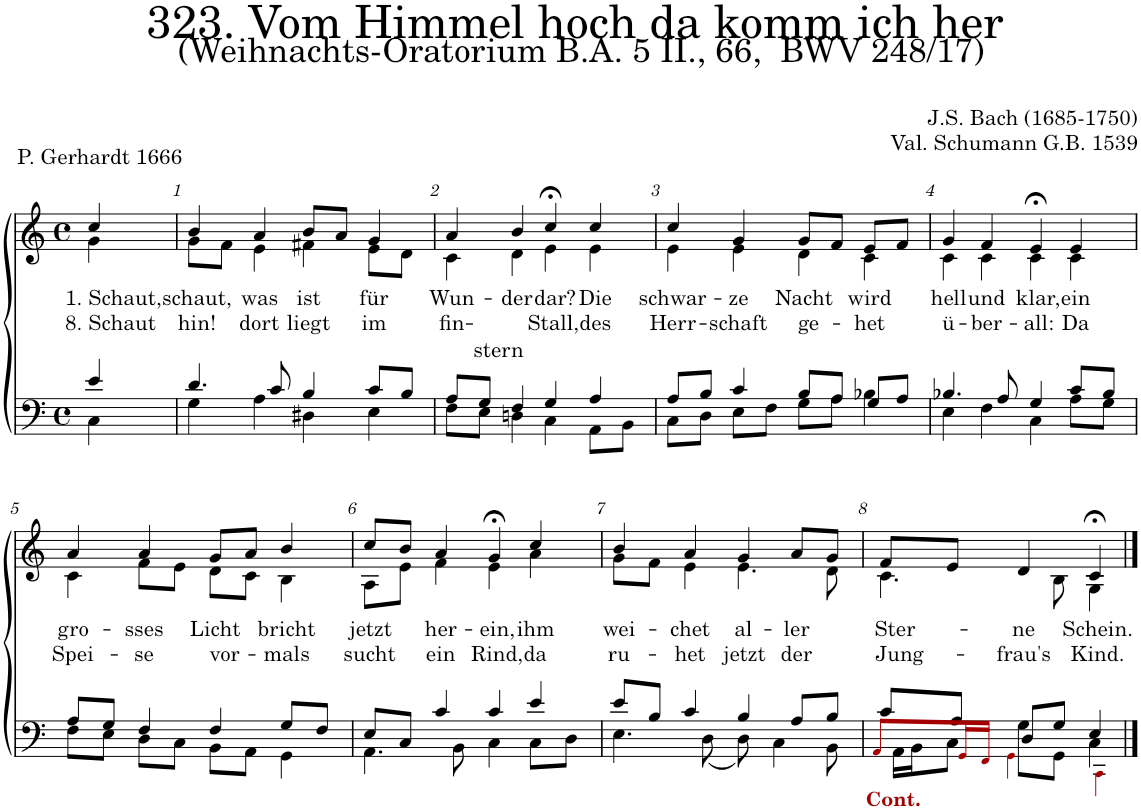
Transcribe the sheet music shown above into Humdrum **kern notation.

**kern	**kern	**text	**text
*part2	*part1	*part1	*part1
*staff2	*staff1	*staff1	*staff1
*I"Tenor/Bass	*I"Soprano/Alto	*	*
*clefF4	*clefG2	*	*
*k[]	*k[]	*	*
*M4/4	*M4/4	*	*
*met(c)	*met(c)	*	*
=	=	=	=
*^	*	*	*
!	!	!	!LO:LY:b	!LO:LY:b
*	*	*^	*	*
4e/	4C\	4cc/	4g\	1. Schaut,	8. Schaut
=1	=1	=1	=1	=1	=1
!	!	!	!	!LO:LY:b	!LO:LY:b
4.d/	4G\	4b;</	8g\L	schaut,	hin!
.	.	.	8f\J	.	.
!	!	!	!	!LO:LY:b	!LO:LY:b
.	4A\	4a/	4e\	was	dort
8c/	.	.	.	.	.
!	!	!	!	!LO:LY:b	!LO:LY:b
4B/	4D#X\	8b;</L	4f#X\	ist	liegt
.	.	8a/J	.	.	.
!	!	!	!	!LO:LY:b	!LO:LY:b
8c/L	4E\	4g/	8e\L	für	im
8B/J	.	.	8d\J	.	.
=2	=2	=2	=2	=2	=2
!	!	!	!	!LO:LY:b	!LO:LY:b
8A/L	8F\L	4a/	4c\	Wun-	fin-
8G/J	8E\J	.	.	.	.
!	!	!	!	!LO:LY:b	!LO:LY:b
4F/	4Dn\	4b/	4d\	-der	-stern
!	!	!	!	!LO:LY:b	!LO:LY:b
4G/	4C\	4cc;<,/	4e\	dar?	Stall,
!	!	!	!	!LO:LY:b	!LO:LY:b
4A/	8AA\L	4cc/	4e\	Die	des
.	8BB\J	.	.	.	.
=3	=3	=3	=3	=3	=3
!	!	!	!	!LO:LY:b	!LO:LY:b
8A/L	8C\L	4cc/	4e\	schwar-	Herr-
8B/J	8D\J	.	.	.	.
!	!	!	!	!LO:LY:b	!LO:LY:b
4c/	8E\L	4g/	4e\	-ze	-schaft
.	8F\J	.	.	.	.
!	!	!	!	!LO:LY:b	!LO:LY:b
8B/L	8G\L	8g/L	4d\	Nacht	ge-
8A/J	8A\J	8f/J	.	.	.
!	!	!	!	!LO:LY:b	!LO:LY:b
8G/L	4B-X\	8e/L	4c\	wird	-het
8A/J	.	8f/J	.	.	.
=4	=4	=4	=4	=4	=4
!	!	!	!	!LO:LY:b	!LO:LY:b
4.B-X/	4E\	4g/	4c\	hell	ü-
!	!	!	!	!LO:LY:b	!LO:LY:b
.	4F\	4f/	4c\	und	-ber-
8A/	.	.	.	.	.
!	!	!	!	!LO:LY:b	!LO:LY:b
4G/	4C\	4e;<,/	4c\	klar,	-all:
!	!	!	!	!LO:LY:b	!LO:LY:b
8c/L	8A\L	4e/	4c\	ein	Da
8B-/J	8G\J	.	.	.	.
!!LO:LB:g=z	!!
=5	=5	=5	=5	=5	=5
!	!	!	!	!LO:LY:b	!LO:LY:b
8A/L	8F\L	4a;</	4c\	gro-	Spei-
8G/J	8E\J	.	.	.	.
!	!	!	!	!LO:LY:b	!LO:LY:b
4F/	8D\L	4a/	8f\L	-sses	-se
.	8C\J	.	8e\J	.	.
!	!	!	!	!LO:LY:b	!LO:LY:b
4F/	8BB\L	8g/L	8d\L	Licht	vor-
.	8AA\J	8a/J	8c\J	.	.
!	!	!	!	!LO:LY:b	!LO:LY:b
8G/L	4GG\	4b/	4B\	bricht	-mals
8F/J	.	.	.	.	.
=6	=6	=6	=6	=6	=6
!	!	!	!	!LO:LY:b	!LO:LY:b
8E/L	4.AA\	8cc;</L	8A\L	jetzt	sucht
8C/J	.	8b/J	8e\J	.	.
!	!	!	!	!LO:LY:b	!LO:LY:b
4c/	.	4a/	4f\	her-	ein
.	8BB\	.	.	.	.
!	!	!	!	!LO:LY:b	!LO:LY:b
4c/	4C\	4g;<,/	4e\	-ein,	Rind,
!	!	!	!	!LO:LY:b	!LO:LY:b
4e/	8C\L	4cc/	4a\	ihm	da
.	8D\J	.	.	.	.
=7	=7	=7	=7	=7	=7
!	!	!	!	!LO:LY:b	!LO:LY:b
8e/L	4.E\	4b;</	8g\L	wei-	ru-
8B/J	.	.	8f\J	.	.
!	!	!	!	!LO:LY:b	!LO:LY:b
4c/	.	4a/	4e\	-chet	-het
.	(8D\	.	.	.	.
!	!	!	!	!LO:LY:b	!LO:LY:b
4B/	8D\)	4g/	4.e\	al-	jetzt
.	4C\	.	.	.	.
!	!	!	!	!LO:LY:b	!LO:LY:b
8A/L	.	8a/L	.	-ler	der
8B/J	8BB\	8g/J	8d\	.	.
=8	=8	=8	=8	=8	=8
*	*^	*	*	*	*
!LO:TX:b:B:color=#A40000:t=Cont.	!	!	!	!	!	!
!	!	!	!	!	!LO:LY:b	!LO:LY:b
8c/L	16AA\LL	8AAi/L	8f;</L	4.c\	Ster-	Jung-
.	16BB\J	.	.	.	.	.
8A/J	8C\J	16GGi/L	8e/J	.	.	.
.	.	16FFi/JJ	.	.	.	.
!	!	!	!	!	!LO:LY:b	!LO:LY:b
8D/L	8G\L	4GGi\	4d/	.	-ne	-frau's
8G/J	8GG\J	.	.	8B\	.	.
!	!	!	!	!	!LO:LY:b	!LO:LY:b
4E/	4C\	4CCi\	4c;</	4G\	Schein.	Kind.
*v	*v	*v	*	*	*	*
*	*v	*v	*	*
==	==	==	==
*-	*-	*-	*-
